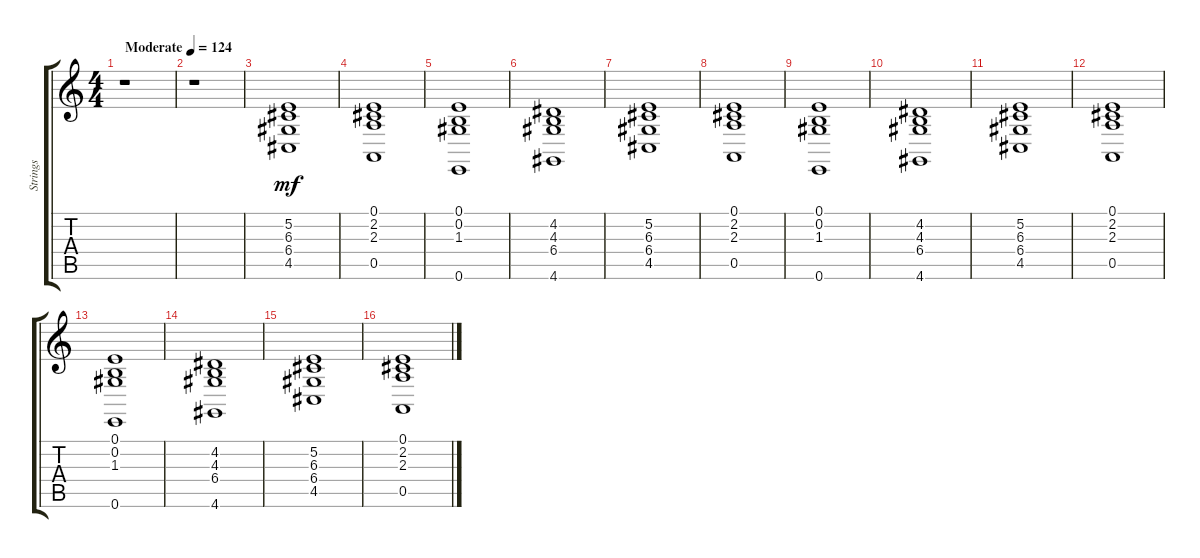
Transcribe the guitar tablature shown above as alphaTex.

\track ("Strings" "Strings") {instrument synthstrings1}
\staff {score tabs}
\tuning (E4 B3 G3 D3 A2 E2) {hide}
\ts (4 4)
\tempo (124 "Moderate")
\clef g2
\ks c
r.1{dy mf instrument synthstrings1} |
r.1 |
(5.2 6.3 6.4 4.5).1 |
(0.1 2.2 2.3 0.5).1 |
(0.1 0.2 1.3 0.6).1 |
(4.2 4.3 6.4 4.6).1 |
(5.2 6.3 6.4 4.5).1 |
(0.1 2.2 2.3 0.5).1 |
(0.1 0.2 1.3 0.6).1 |
(4.2 4.3 6.4 4.6).1 |
(5.2 6.3 6.4 4.5).1 |
(0.1 2.2 2.3 0.5).1 |
(0.1 0.2 1.3 0.6).1 |
(4.2 4.3 6.4 4.6).1 |
(5.2 6.3 6.4 4.5).1 |
(0.1 2.2 2.3 0.5).1
